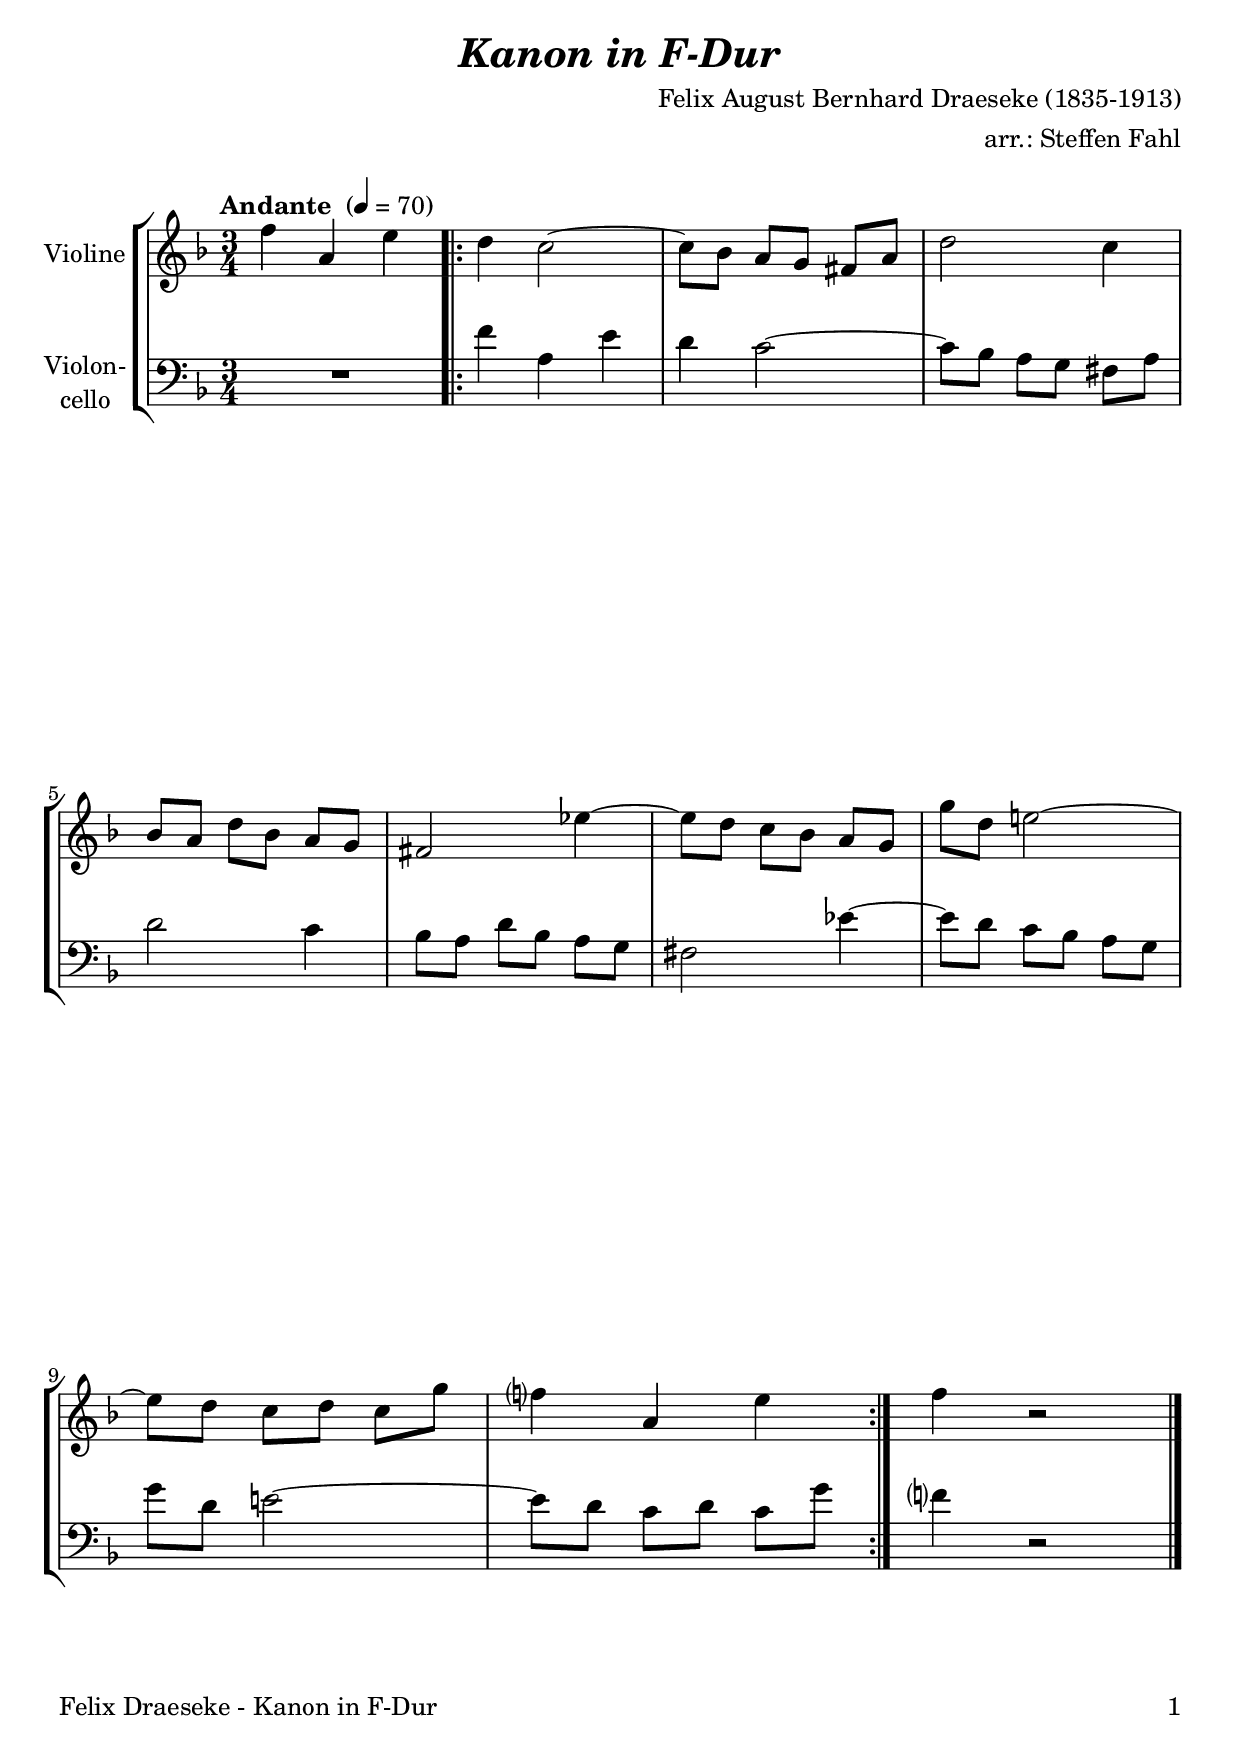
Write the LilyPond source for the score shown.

\version "2.18.2"
\include "deutsch.ly"
  
#(set-global-staff-size 22)

\header {
  title     = \markup \bold \italic "Kanon in F-Dur"
  composer  = "Felix August Bernhard Draeseke (1835-1913)"
  arranger  = "arr.: Steffen Fahl"
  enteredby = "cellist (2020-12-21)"
%  piece     = ""
}

voiceconsts = {
  \key f \major
  \time 3/4
  \clef "treble"
%  \numericTimeSignature
  % Set default beaming for all staves
  \set Timing.beamExceptions = #'()
  \set Timing.baseMoment     = #(ly:make-moment 1 4)
  \set Timing.beatStructure  = #'(1 1 1)
  \tempo "Andante " 4=70
}

mivl = "violin"
%miba = "pizzicato strings"
miba = "cello"

arco = \markup \italic "arco"
pizz = \markup \italic "pizz."
rit  = \mark \markup \box \italic "rit."
simi = \markup \italic "simile"

va = \relative c'' {
  \voiceconsts

  f4 a, e'
  \repeat volta 2 {
    d c2~
    c8 b a g fis a
    d2 c4

    b8 a d b a g
    fis2 es'4~
    es8 d c b a g
    g' d e!2~

    e8 d c d c g'
    f?4 a, e'
  }
  f r2 \bar "|."
}

vb = \relative c' {
  \voiceconsts
  \clef "bass"

  R2.
  \repeat volta 2 {
    f4 a, e'
    d c2~
    c8 b a g fis a

    d2 c4
    b8 a d b a g
    fis2 es'4~
    es8 d c b a g

    g' d e!2~
    e8 d c d c g'
  }
  f?4 r2 \bar "|."
}


music = \new StaffGroup <<
      \new Staff {
	\set Staff.midiInstrument = \mivl
	\set Staff.instrumentName = \markup \center-column { "Violine" }
	\transpose f f { \va }
      }

      \new Staff {
	\set Staff.midiInstrument = \miba
	\set Staff.instrumentName = \markup \center-column { "Violon-" "cello" }
	\transpose f f { \vb }
      }
>>

\book {
   \paper {
    print-page-number = ##t
    print-first-page-number = ##t
    ragged-last-bottom = ##f
    oddHeaderMarkup = \markup \null
    evenHeaderMarkup = \markup \null
    oddFooterMarkup = \markup {
      \fill-line {
        \on-the-fly #print-page-number-check-first
        "Felix Draeseke - Kanon in F-Dur" \fromproperty #'page:page-number-string
      }
    }
    evenFooterMarkup = \oddFooterMarkup
  } \score {
    \music
    \layout {}
  }

  \score {
    \unfoldRepeats \music

    \midi {
      \context {
        \Score
      }
    }
  }
}